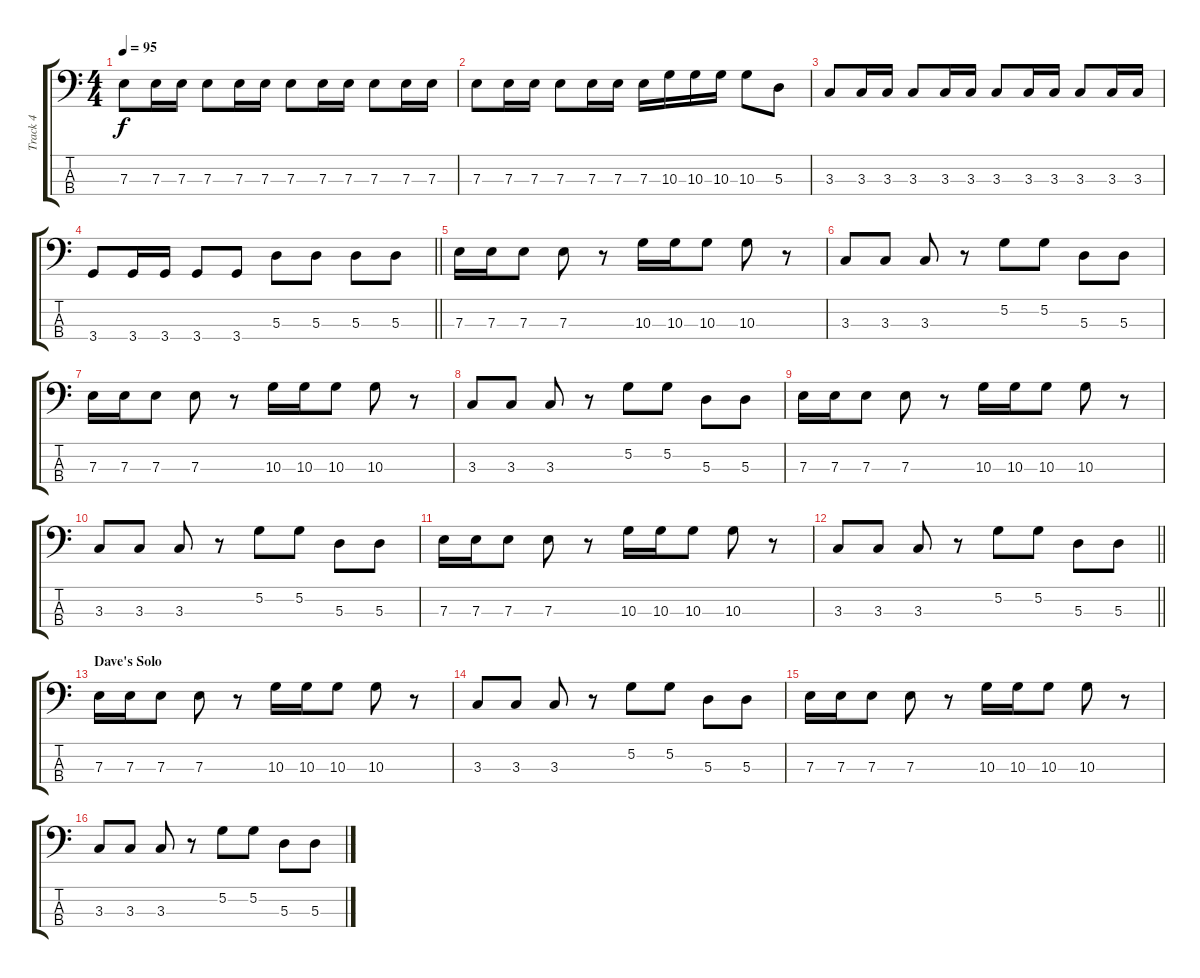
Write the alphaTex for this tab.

\track ("Track 4" "Track 4") {instrument electricbassfinger}
\staff {score tabs}
\tuning (G2 D2 A1 E1) {hide}
\ts (4 4)
\tempo 95
\clef f4
\ks c
7.3.8{dy f} 7.3.16 7.3.16 7.3.8 7.3.16 7.3.16 7.3.8 7.3.16 7.3.16 7.3.8 7.3.16 7.3.16 |
7.3.8 7.3.16 7.3.16 7.3.8 7.3.16 7.3.16 7.3.16 10.3.16 10.3.16 10.3.16 10.3.8 5.3.8 |
3.3.8 3.3.16 3.3.16 3.3.8 3.3.16 3.3.16 3.3.8 3.3.16 3.3.16 3.3.8 3.3.16 3.3.16 |
\barLineRight lightlight
3.4.8 3.4.16 3.4.16 3.4.8 3.4.8 5.3.8 5.3.8 5.3.8 5.3.8 |
7.3.16 7.3.16 7.3.8 7.3.8 r.8 10.3.16 10.3.16 10.3.8 10.3.8 r.8 |
3.3.8 3.3.8 3.3.8 r.8 5.2.8 5.2.8 5.3.8 5.3.8 |
7.3.16 7.3.16 7.3.8 7.3.8 r.8 10.3.16 10.3.16 10.3.8 10.3.8 r.8 |
3.3.8 3.3.8 3.3.8 r.8 5.2.8 5.2.8 5.3.8 5.3.8 |
7.3.16 7.3.16 7.3.8 7.3.8 r.8 10.3.16 10.3.16 10.3.8 10.3.8 r.8 |
3.3.8 3.3.8 3.3.8 r.8 5.2.8 5.2.8 5.3.8 5.3.8 |
7.3.16 7.3.16 7.3.8 7.3.8 r.8 10.3.16 10.3.16 10.3.8 10.3.8 r.8 |
\barLineRight lightlight
3.3.8 3.3.8 3.3.8 r.8 5.2.8 5.2.8 5.3.8 5.3.8 |
\section ("" "Dave's Solo")
7.3.16 7.3.16 7.3.8 7.3.8 r.8 10.3.16 10.3.16 10.3.8 10.3.8 r.8 |
3.3.8 3.3.8 3.3.8 r.8 5.2.8 5.2.8 5.3.8 5.3.8 |
7.3.16 7.3.16 7.3.8 7.3.8 r.8 10.3.16 10.3.16 10.3.8 10.3.8 r.8 |
3.3.8 3.3.8 3.3.8 r.8 5.2.8 5.2.8 5.3.8 5.3.8
